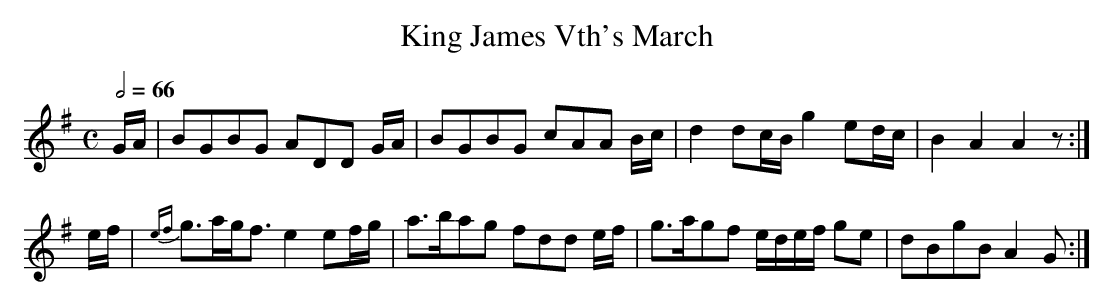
X:1
T:King James Vth's March
M:C
L:1/8
Q:1/2=66
K:G
G/A/|    BGBG   ADD G/A/|BGBG  cAA B/c/|d2 dc/B/ g2       ed/c/|B2A2 A2z:|
e/f/|{ef}g>ag<f e2 ef/g/|a>bag fdd e/f/|g>agf    e/d/e/f/ ge   |dBgB A2G:|
